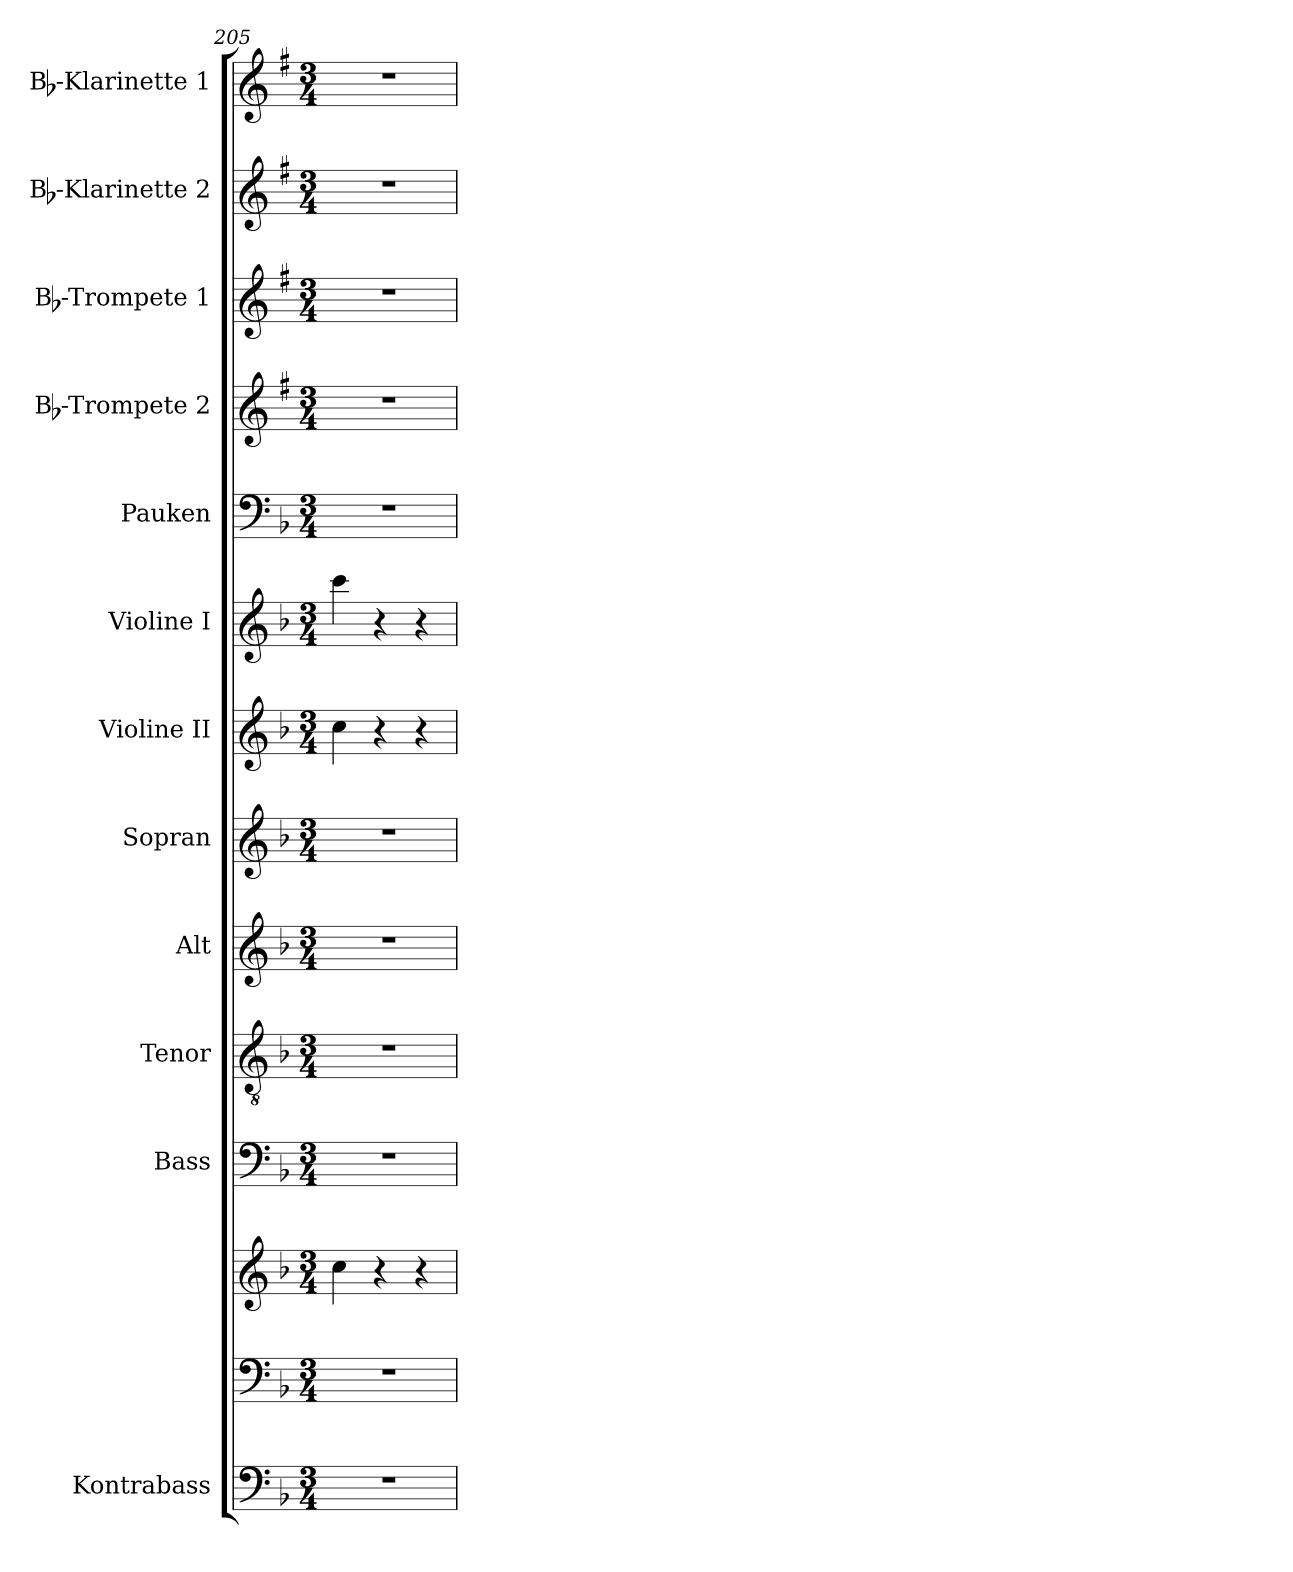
**kern	**kern	**kern	**kern	**kern	**kern	**kern	**kern	**kern	**kern	**kern	**kern	**kern	**kern
*part13	*part12	*part12	*part11	*part10	*part9	*part8	*part7	*part6	*part5	*part4	*part3	*part2	*part1
*staff14	*staff13	*staff12	*staff11	*staff10	*staff9	*staff8	*staff7	*staff6	*staff5	*staff4	*staff3	*staff2	*staff1
*I"Kontrabass	*	*	*I"Bass	*I"Tenor	*I"Alt	*I"Sopran	*I"Violine II	*I"Violine I	*I"Pauken	*I"Bb-Trompete 2	*I"Bb-Trompete 1	*I"Bb-Klarinette 2	*I"Bb-Klarinette 1
*I'Kb.	*	*	*I'B.	*I'T.	*I'A.	*I'S.	*I'Vl. II	*I'Vl. I	*I'Pk.	*I'Bb Trp. 2	*I'Bb Trp. 1	*I'Bb Kl. 2	*I'Bb Kl. 1
*clefF4	*clefF4	*clefG2	*clefF4	*clefGv2	*clefG2	*clefG2	*clefG2	*clefG2	*clefF4	*clefG2	*clefG2	*clefG2	*clefG2
*ITrd7c12	*	*	*	*	*	*	*	*	*	*ITrd1c2	*ITrd1c2	*ITrd1c2	*ITrd1c2
*k[b-]	*k[b-]	*k[b-]	*k[b-]	*k[b-]	*k[b-]	*k[b-]	*k[b-]	*k[b-]	*k[b-]	*k[b-]	*k[b-]	*k[b-]	*k[b-]
*F:	*F:	*F:	*F:	*F:	*F:	*F:	*F:	*F:	*F:	*F:	*F:	*F:	*F:
*M3/4	*M3/4	*M3/4	*M3/4	*M3/4	*M3/4	*M3/4	*M3/4	*M3/4	*M3/4	*M3/4	*M3/4	*M3/4	*M3/4
=205	=205	=205	=205	=205	=205	=205	=205	=205	=205	=205	=205	=205	=205
2.r	2.r	4cc\	2.r	2.r	2.r	2.r	4cc\	4ccc\	2.r	2.r	2.r	2.r	2.r
.	.	4r	.	.	.	.	4r	4r	.	.	.	.	.
.	.	4r	.	.	.	.	4r	4r	.	.	.	.	.
=	=	=	=	=	=	=	=	=	=	=	=	=	=
*-	*-	*-	*-	*-	*-	*-	*-	*-	*-	*-	*-	*-	*-
